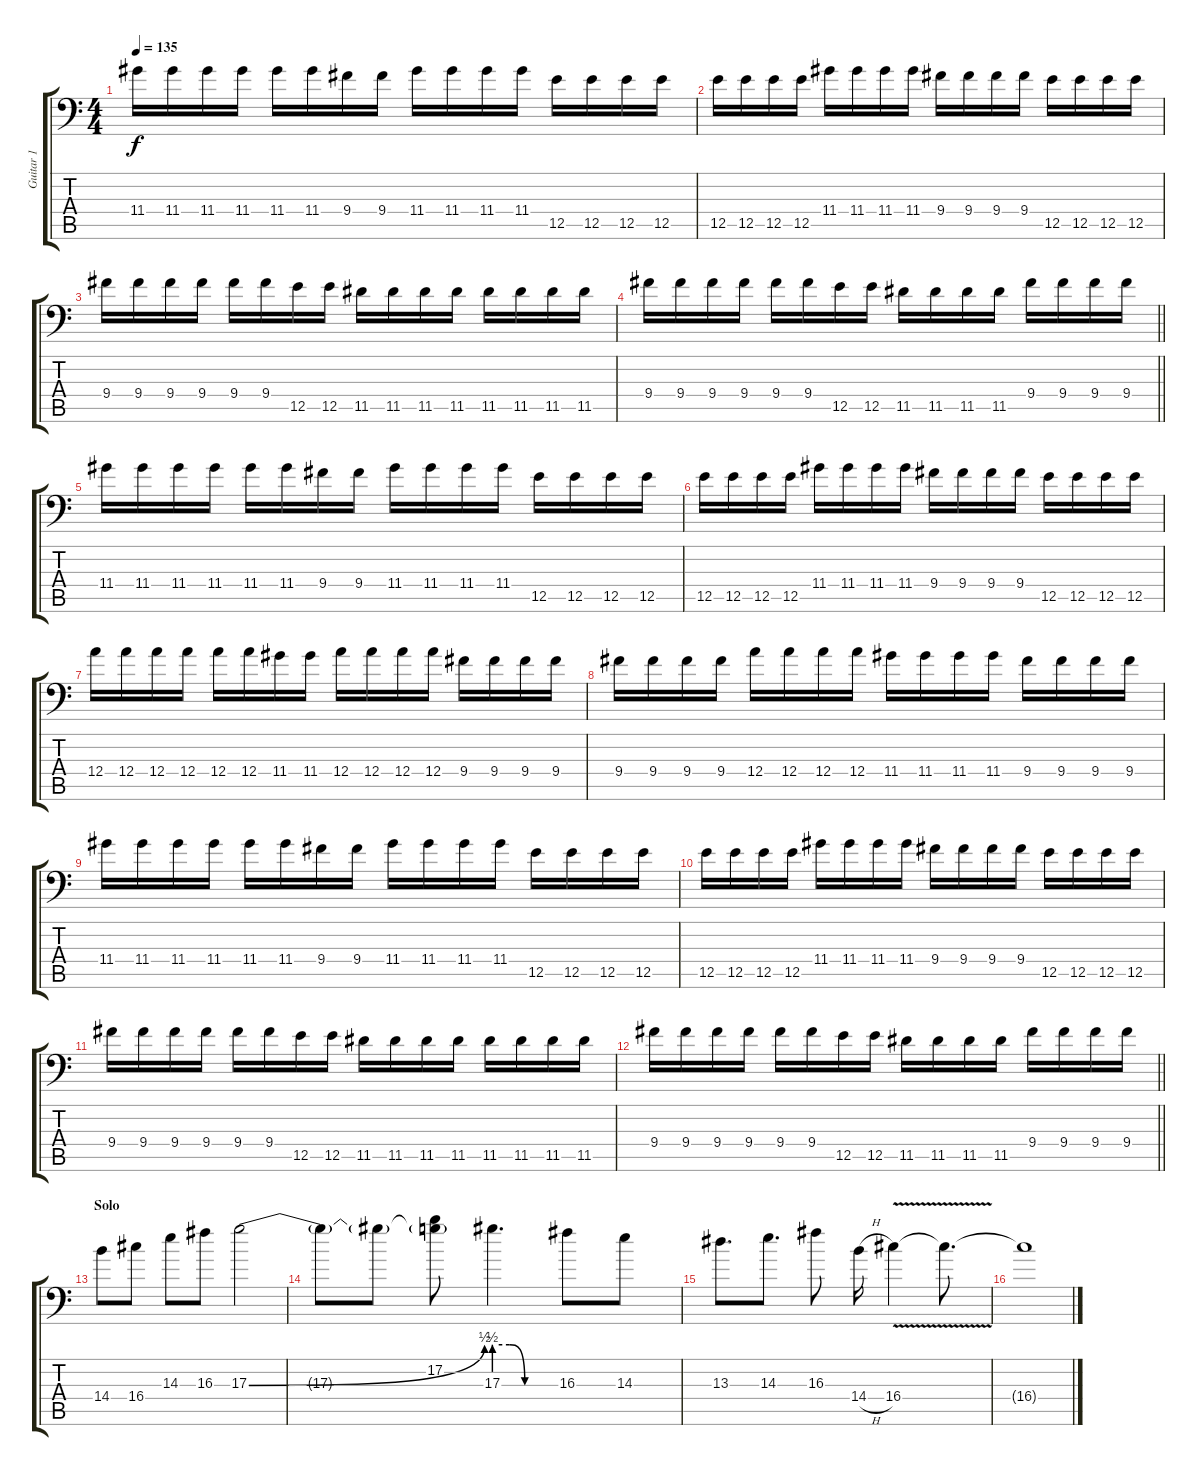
\track ("Guitar 1" "Guitar 1") {instrument distortionguitar}
\staff {score tabs}
\tuning (B3 Gb3 D3 A2 E2 A1) {hide}
\ts (4 4)
\tempo 135
\clef f4
\ks c
11.4.16{dy f} 11.4.16 11.4.16 11.4.16 11.4.16 11.4.16 9.4.16 9.4.16 11.4.16 11.4.16 11.4.16 11.4.16 12.5.16 12.5.16 12.5.16 12.5.16 |
12.5.16 12.5.16 12.5.16 12.5.16 11.4.16 11.4.16 11.4.16 11.4.16 9.4.16 9.4.16 9.4.16 9.4.16 12.5.16 12.5.16 12.5.16 12.5.16 |
9.4.16 9.4.16 9.4.16 9.4.16 9.4.16 9.4.16 12.5.16 12.5.16 11.5.16 11.5.16 11.5.16 11.5.16 11.5.16 11.5.16 11.5.16 11.5.16 |
\barLineRight lightlight
9.4.16 9.4.16 9.4.16 9.4.16 9.4.16 9.4.16 12.5.16 12.5.16 11.5.16 11.5.16 11.5.16 11.5.16 9.4.16 9.4.16 9.4.16 9.4.16 |
\section ("" "")
11.4.16 11.4.16 11.4.16 11.4.16 11.4.16 11.4.16 9.4.16 9.4.16 11.4.16 11.4.16 11.4.16 11.4.16 12.5.16 12.5.16 12.5.16 12.5.16 |
12.5.16 12.5.16 12.5.16 12.5.16 11.4.16 11.4.16 11.4.16 11.4.16 9.4.16 9.4.16 9.4.16 9.4.16 12.5.16 12.5.16 12.5.16 12.5.16 |
12.4.16 12.4.16 12.4.16 12.4.16 12.4.16 12.4.16 11.4.16 11.4.16 12.4.16 12.4.16 12.4.16 12.4.16 9.4.16 9.4.16 9.4.16 9.4.16 |
9.4.16 9.4.16 9.4.16 9.4.16 12.4.16 12.4.16 12.4.16 12.4.16 11.4.16 11.4.16 11.4.16 11.4.16 9.4.16 9.4.16 9.4.16 9.4.16 |
11.4.16 11.4.16 11.4.16 11.4.16 11.4.16 11.4.16 9.4.16 9.4.16 11.4.16 11.4.16 11.4.16 11.4.16 12.5.16 12.5.16 12.5.16 12.5.16 |
12.5.16 12.5.16 12.5.16 12.5.16 11.4.16 11.4.16 11.4.16 11.4.16 9.4.16 9.4.16 9.4.16 9.4.16 12.5.16 12.5.16 12.5.16 12.5.16 |
9.4.16 9.4.16 9.4.16 9.4.16 9.4.16 9.4.16 12.5.16 12.5.16 11.5.16 11.5.16 11.5.16 11.5.16 11.5.16 11.5.16 11.5.16 11.5.16 |
\barLineRight lightlight
9.4.16 9.4.16 9.4.16 9.4.16 9.4.16 9.4.16 12.5.16 12.5.16 11.5.16 11.5.16 11.5.16 11.5.16 9.4.16 9.4.16 9.4.16 9.4.16 |
\section ("" "Solo")
14.4.8 16.4.8 14.3.8 16.3.8 17.3{be (bend 0 0 60 2)}.2 |
17.3{t}.8 17.3{t}.8 (17.2 17.3{t}).8 17.3{be (custom 0 2 15 2 30 0 60 0)}.4{d} 16.3.8 14.3.8 |
13.3.8{d} 14.3.8{d} 16.3.8 14.4{h}.16 16.4{v}.4 16.4{t}.8{d} |
16.4{t}.1
